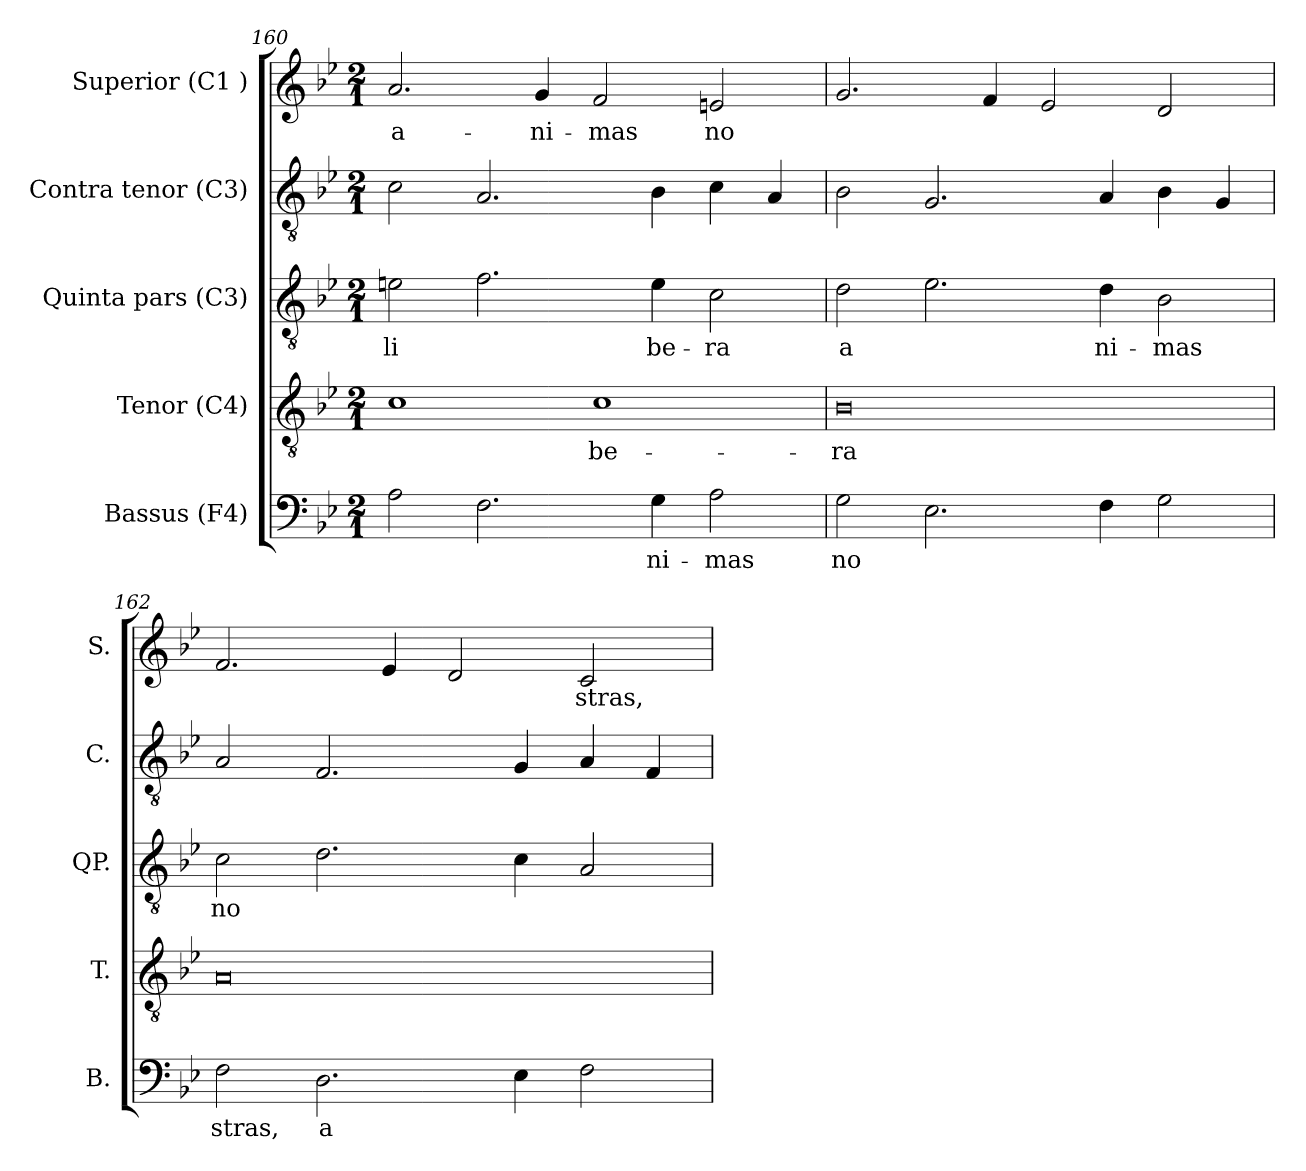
**kern	**text	**kern	**text	**kern	**text	**kern	**text	**kern	**text
*part5	*part5	*part4	*part4	*part3	*part3	*part2	*part2	*part1	*part1
*staff5	*staff5	*staff4	*staff4	*staff3	*staff3	*staff2	*staff2	*staff1	*staff1
*I"Bassus (F4)	*	*I"Tenor (C4)	*	*I"Quinta pars (C3)	*	*I"Contra tenor (C3)	*	*I"Superior (C1 )	*
*I'B.	*	*I'T.	*	*I'QP.	*	*I'C.	*	*I'S.	*
!!LO:PB:g=z
*clefF4	*	*clefGv2	*	*clefGv2	*	*clefGv2	*	*clefG2	*
*k[b-e-]	*	*k[b-e-]	*	*k[b-e-]	*	*k[b-e-]	*	*k[b-e-]	*
*B-:	*	*B-:	*	*B-:	*	*B-:	*	*B-:	*
*M2/1	*	*M2/1	*	*M2/1	*	*M2/1	*	*M2/1	*
=160	=160	=160	=160	=160	=160	=160	=160	=160	=160
!	!LO:LY:b:rj	!	!LO:LY:b:rj	!	!LO:LY:b:rj	!	!LO:LY:b:rj	!	!LO:LY:b:rj
2A\	--	1c	--	2e\	li-	2c\	--	2.a/	a-
!	!LO:LY:b:rj	!	!	!	!LO:LY:b:rj	!	!LO:LY:b:rj	!	!
2.F\	--	.	.	2.f\	--	2.A/	--	.	.
!	!	!	!	!	!	!	!	!	!LO:LY:b:rj
.	.	.	.	.	.	.	.	4g/	-ni-
!	!	!	!LO:LY:b:rj	!	!	!	!	!	!LO:LY:b:rj
.	.	1c	-be-	.	.	.	.	2f/	-mas
!	!LO:LY:b:rj	!	!	!	!LO:LY:b:rj	!	!LO:LY:b:rj	!	!
4G\	-ni-	.	.	4e\	-be-	4B-\	--	.	.
!	!LO:LY:b:rj	!	!	!	!LO:LY:b:rj	!	!LO:LY:b:rj	!	!LO:LY:b:rj
2A\	-mas	.	.	2c\	-ra	4c\	--	2en/	no-
!	!	!	!	!	!	!	!LO:LY:b:rj	!	!
.	.	.	.	.	.	4A/	--	.	.
=161	=161	=161	=161	=161	=161	=161	=161	=161	=161
!	!LO:LY:b:rj	!	!LO:LY:b:rj	!	!LO:LY:b:rj	!	!LO:LY:b:rj	!	!LO:LY:b:rj
2G\	no-	0B-	-ra	2d\	a-	2B-\	--	2.g/	--
!	!LO:LY:b:rj	!	!	!	!LO:LY:b:rj	!	!LO:LY:b:rj	!	!
2.E-\	--	.	.	2.e-\	--	2.G/	--	.	.
!	!	!	!	!	!	!	!	!	!LO:LY:b:rj
.	.	.	.	.	.	.	.	4f/	--
!	!	!	!	!	!	!	!	!	!LO:LY:b:rj
.	.	.	.	.	.	.	.	2e-/	--
!	!LO:LY:b:rj	!	!	!	!LO:LY:b:rj	!	!LO:LY:b:rj	!	!
4F\	--	.	.	4d\	-ni-	4A/	--	.	.
!	!LO:LY:b:rj	!	!	!	!LO:LY:b:rj	!	!LO:LY:b:rj	!	!LO:LY:b:rj
2G\	--	.	.	2B-\	-mas	4B-\	--	2d/	--
!	!	!	!	!	!	!	!LO:LY:b:rj	!	!
.	.	.	.	.	.	4G/	--	.	.
=162	=162	=162	=162	=162	=162	=162	=162	=162	=162
!	!LO:LY:b:rj	!	!LO:LY:b:rj	!	!LO:LY:b:rj	!	!LO:LY:b:rj	!	!LO:LY:b:rj
2F\	-stras,	0A	.	2c\	no-	2A/	--	2.f/	--
!	!LO:LY:b:rj	!	!	!	!LO:LY:b:rj	!	!LO:LY:b:rj	!	!
2.D\	a-	.	.	2.d\	--	2.F/	--	.	.
!	!	!	!	!	!	!	!	!	!LO:LY:b:rj
.	.	.	.	.	.	.	.	4e-/	--
!	!	!	!	!	!	!	!	!	!LO:LY:b:rj
.	.	.	.	.	.	.	.	2d/	--
!	!LO:LY:b:rj	!	!	!	!LO:LY:b:rj	!	!LO:LY:b:rj	!	!
4E-\	--	.	.	4c\	--	4G/	--	.	.
!	!LO:LY:b:rj	!	!	!	!LO:LY:b:rj	!	!LO:LY:b:rj	!	!LO:LY:b:rj
2F\	--	.	.	2A/	--	4A/	--	2c/	-stras,
!	!	!	!	!	!	!	!LO:LY:b:rj	!	!
.	.	.	.	.	.	4F/	--	.	.
=	=	=	=	=	=	=	=	=	=
*-	*-	*-	*-	*-	*-	*-	*-	*-	*-
